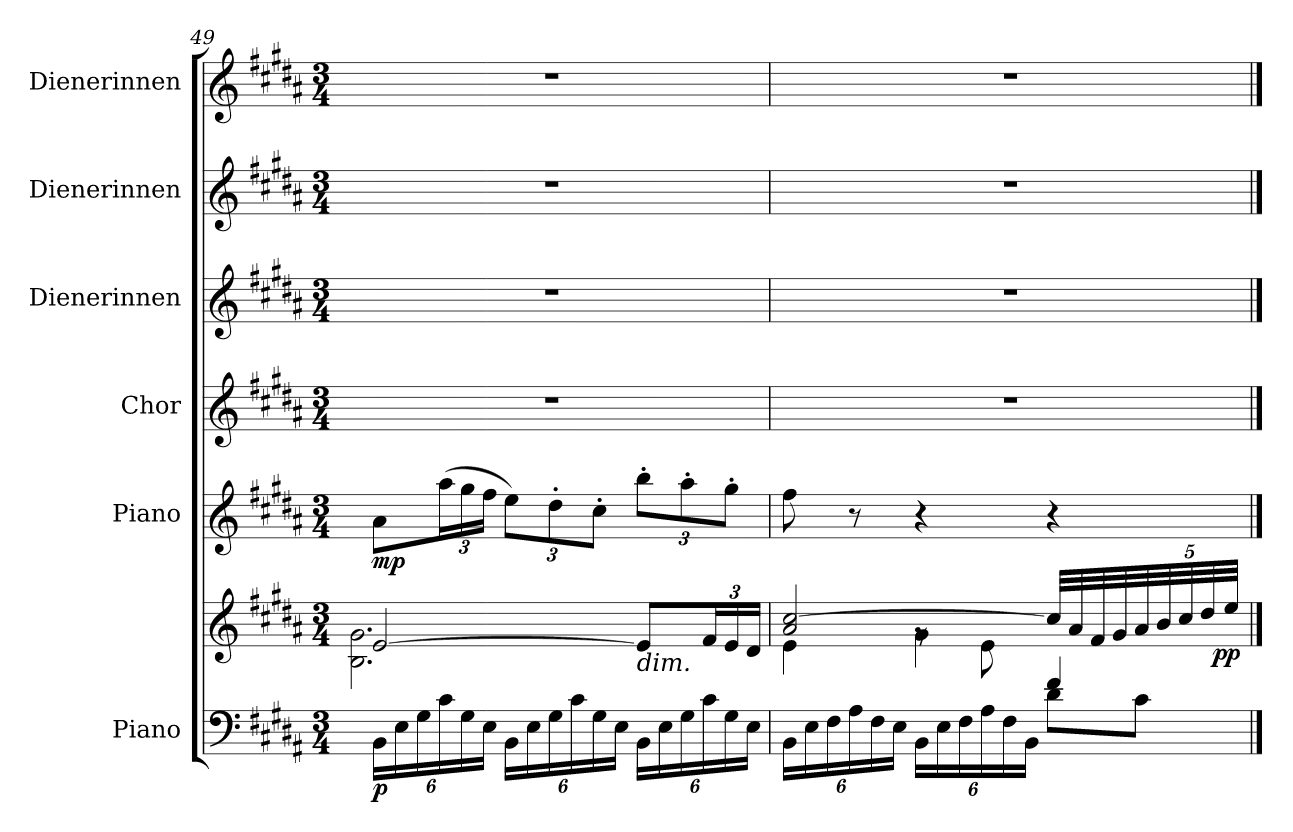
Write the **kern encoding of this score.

**kern	**kern	**dynam	**kern	**dynam	**kern	**kern	**kern	**kern
*part6	*part6	*part6	*part5	*part5	*part4	*part3	*part2	*part1
*staff7	*staff6	*staff6/7	*staff5	*staff5	*staff4	*staff3	*staff2	*staff1
*I"Piano	*	*	*I"Piano	*	*I"Chor	*I"Dienerinnen	*I"Dienerinnen	*I"Dienerinnen
*I'Pno.	*	*	*I'Pno.	*	*I'Chor.	*I'D.	*I'D.	*I'D.
*clefF4	*clefG2	*	*clefG2	*	*clefG2	*clefG2	*clefG2	*clefG2
*k[f#c#g#d#a#]	*k[f#c#g#d#a#]	*	*k[f#c#g#d#a#]	*	*k[f#c#g#d#a#]	*k[f#c#g#d#a#]	*k[f#c#g#d#a#]	*k[f#c#g#d#a#]
*M3/4	*M3/4	*	*M3/4	*	*M3/4	*M3/4	*M3/4	*M3/4
*Xbrackettup	*	*	*	*	*	*	*	*
=49	=49	=49	=49	=49	=49	=49	=49	=49
*	*^	*	*	*	*	*	*	*
!	!	!	!LO:DY:b=2	!	!LO:DY:b	!	!	!	!
24BB\LL	[2e/	2.B\ 2.g#\	p	8a#\L	mp	2.r	2.r	2.r	2.r
24E\	.	.	.	.	.	.	.	.	.
24G#\	.	.	.	.	.	.	.	.	.
*	*	*	*	*Xbrackettup	*	*	*	*	*
24c#\	.	.	.	(>24aa#\L	.	.	.	.	.
24G#\	.	.	.	24gg#\	.	.	.	.	.
24E\JJ	.	.	.	24ff#\JJ	.	.	.	.	.
24BB\LL	.	.	.	12ee\L)	.	.	.	.	.
24E\	.	.	.	.	.	.	.	.	.
24G#\	.	.	.	12dd#'\	.	.	.	.	.
24c#\	.	.	.	.	.	.	.	.	.
24G#\	.	.	.	12cc#'\J	.	.	.	.	.
24E\JJ	.	.	.	.	.	.	.	.	.
!	!LO:TX:b:i:t=dim.	!	!	!	!	!	!	!	!
24BB\LL	8e/L]	.	.	12bb'\L	.	.	.	.	.
24E\	.	.	.	.	.	.	.	.	.
24G#\	.	.	.	12aa#'\	.	.	.	.	.
*	*Xbrackettup	*	*	*	*	*	*	*	*
24c#\	24f#/L	.	.	.	.	.	.	.	.
24G#\	24e/	.	.	12gg#'\J	.	.	.	.	.
24E\JJ	24d#/JJ	.	.	.	.	.	.	.	.
=50	=50	=50	=50	=50	=50	=50	=50	=50	=50
*^	*	*^	*	*	*	*	*	*	*
2ryy	24BB\LL	2a#/ [2cc#/	4e\	4ryy	.	8ff#\	.	2.r	2.r	2.r	2.r
.	24E\	.	.	.	.	.	.	.	.	.	.
.	24F#\	.	.	.	.	.	.	.	.	.	.
.	24A#\	.	.	.	.	8r	.	.	.	.	.
.	24F#\	.	.	.	.	.	.	.	.	.	.
.	24E\JJ	.	.	.	.	.	.	.	.	.	.
.	24BB\LL	.	4g#\	8rg	.	4r	.	.	.	.	.
.	24E\	.	.	.	.	.	.	.	.	.	.
.	24F#\	.	.	.	.	.	.	.	.	.	.
.	24A#\	.	.	8e\	.	.	.	.	.	.	.
.	24F#\	.	.	.	.	.	.	.	.	.	.
.	24BB\JJ	.	.	.	.	.	.	.	.	.	.
4f#/	8d#\L	32cc#/LLL]	4ryy	4ryy	.	4r	.	.	.	.	.
.	.	32a#/	.	.	.	.	.	.	.	.	.
.	.	32f#/	.	.	.	.	.	.	.	.	.
.	.	32g#/	.	.	.	.	.	.	.	.	.
.	8c#\J	40a#/	.	.	.	.	.	.	.	.	.
.	.	40b/	.	.	.	.	.	.	.	.	.
.	.	40cc#/	.	.	.	.	.	.	.	.	.
.	.	40dd#/	.	.	.	.	.	.	.	.	.
!	!	!	!	!	!LO:DY:b	!	!	!	!	!	!
.	.	40ee/JJJ	.	.	pp	.	.	.	.	.	.
*v	*v	*	*	*	*	*	*	*	*	*	*
*	*v	*v	*v	*	*	*	*	*	*	*
==	==	==	==	==	==	==	==	==
*-	*-	*-	*-	*-	*-	*-	*-	*-
